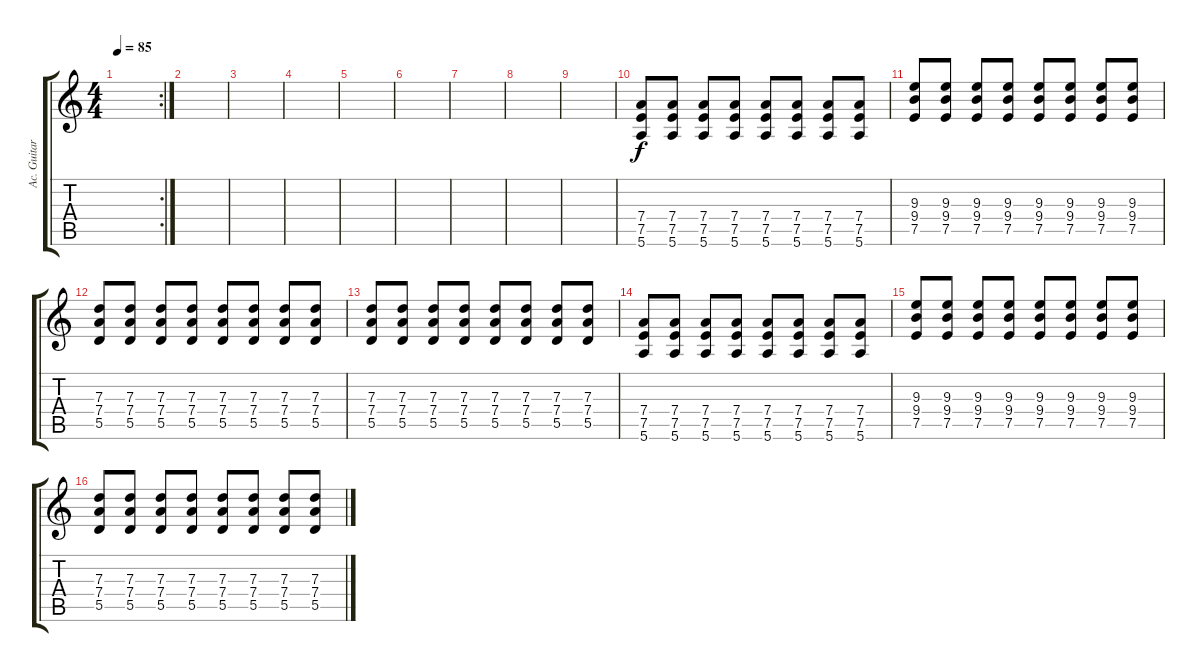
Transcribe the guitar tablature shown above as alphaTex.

\track ("Ac. Guitar" "Ac. Guitar") {instrument acousticguitarnylon}
\staff {score tabs}
\tuning (E4 B3 G3 D3 A2 E2) {hide}
\rc 2
\ts (4 4)
\tempo 85
\clef g2
\ks c
|
|
|
|
|
|
|
|
|
(7.4 7.5 5.6).8 (7.4 7.5 5.6).8 (7.4 7.5 5.6).8 (7.4 7.5 5.6).8 (7.4 7.5 5.6).8 (7.4 7.5 5.6).8 (7.4 7.5 5.6).8 (7.4 7.5 5.6).8 |
(9.3 9.4 7.5).8 (9.3 9.4 7.5).8 (9.3 9.4 7.5).8 (9.3 9.4 7.5).8 (9.3 9.4 7.5).8 (9.3 9.4 7.5).8 (9.3 9.4 7.5).8 (9.3 9.4 7.5).8 |
(7.3 7.4 5.5).8 (7.3 7.4 5.5).8 (7.3 7.4 5.5).8 (7.3 7.4 5.5).8 (7.3 7.4 5.5).8 (7.3 7.4 5.5).8 (7.3 7.4 5.5).8 (7.3 7.4 5.5).8 |
(7.3 7.4 5.5).8 (7.3 7.4 5.5).8 (7.3 7.4 5.5).8 (7.3 7.4 5.5).8 (7.3 7.4 5.5).8 (7.3 7.4 5.5).8 (7.3 7.4 5.5).8 (7.3 7.4 5.5).8 |
(7.4 7.5 5.6).8 (7.4 7.5 5.6).8 (7.4 7.5 5.6).8 (7.4 7.5 5.6).8 (7.4 7.5 5.6).8 (7.4 7.5 5.6).8 (7.4 7.5 5.6).8 (7.4 7.5 5.6).8 |
(9.3 9.4 7.5).8 (9.3 9.4 7.5).8 (9.3 9.4 7.5).8 (9.3 9.4 7.5).8 (9.3 9.4 7.5).8 (9.3 9.4 7.5).8 (9.3 9.4 7.5).8 (9.3 9.4 7.5).8 |
(7.3 7.4 5.5).8 (7.3 7.4 5.5).8 (7.3 7.4 5.5).8 (7.3 7.4 5.5).8 (7.3 7.4 5.5).8 (7.3 7.4 5.5).8 (7.3 7.4 5.5).8 (7.3 7.4 5.5).8
